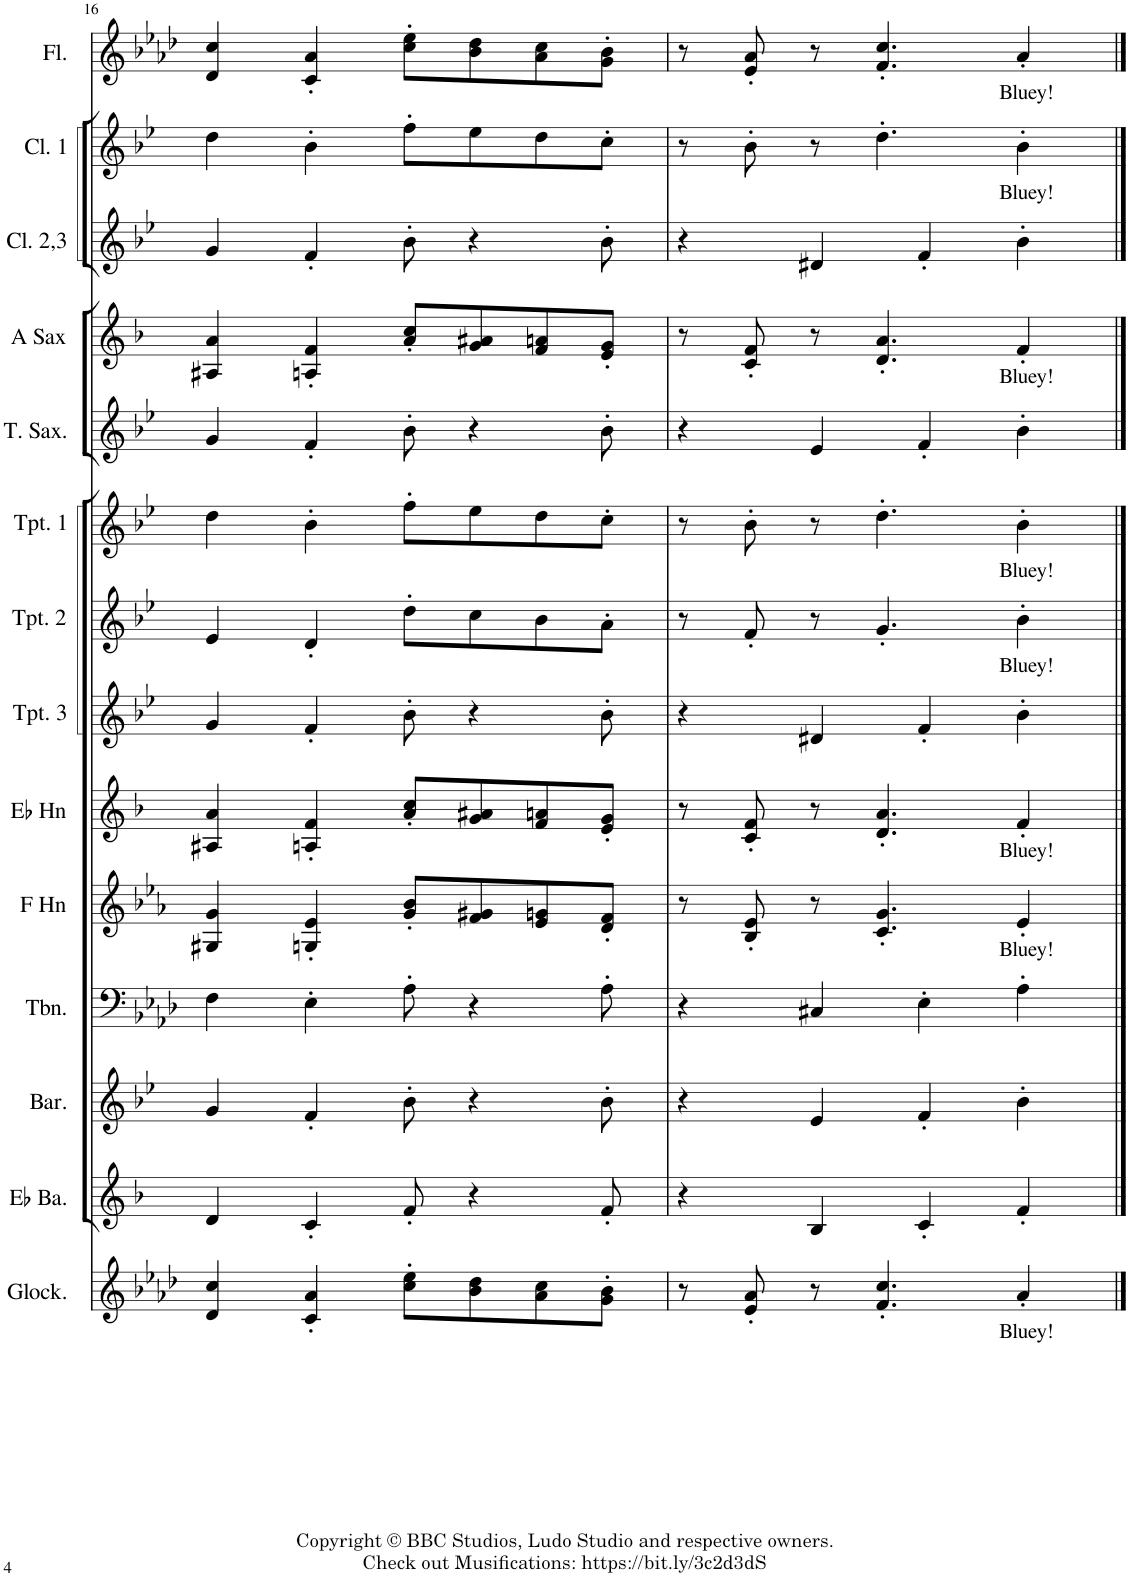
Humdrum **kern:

**kern	**text	**kern	**kern	**kern	**kern	**text	**kern	**text	**kern	**kern	**text	**kern	**text	**kern	**kern	**text	**kern	**kern	**text	**kern	**text
*part14	*part14	*part13	*part12	*part11	*part10	*part10	*part9	*part9	*part8	*part7	*part7	*part6	*part6	*part5	*part4	*part4	*part3	*part2	*part2	*part1	*part1
*staff14	*staff14	*staff13	*staff12	*staff11	*staff10	*staff10	*staff9	*staff9	*staff8	*staff7	*staff7	*staff6	*staff6	*staff5	*staff4	*staff4	*staff3	*staff2	*staff2	*staff1	*staff1
*I"Glockenspiel	*	*I"Eb Bass	*I"Baritone	*I"Trombone	*I"F Horn	*	*I"Eb Horn	*	*I"Bb Trumpet 3	*I"Bb Trumpet 2	*	*I"Bb Trumpet 1	*	*I"Tenor Saxophone	*I"Eb Alto Sax	*	*I"Bb Clarinet 2 &amp; 3	*I"Bb Clarinet 1	*	*I"Flute	*
*I'Glock.	*	*I'Eb Ba.	*I'Bar.	*I'Tbn.	*I'F Hn	*	*I'Eb Hn	*	*I'Tpt. 3	*I'Tpt. 2	*	*I'Tpt. 1	*	*I'T. Sax.	*I'A Sax	*	*I'Cl. 2,3	*I'Cl. 1	*	*I'Fl.	*
!!LO:PB:g=z
*clefG2	*	*clefG2	*clefG2	*clefF4	*clefG2	*	*clefG2	*	*clefG2	*clefG2	*	*clefG2	*	*clefG2	*clefG2	*	*clefG2	*clefG2	*	*clefG2	*
*Trd-14c-24	*	*Trd12c21	*Trd8c14	*	*Trd4c7	*	*Trd5c9	*	*Trd1c2	*Trd1c2	*	*Trd1c2	*	*Trd8c14	*Trd5c9	*	*Trd1c2	*Trd1c2	*	*	*
*k[b-e-a-d-]	*	*k[b-]	*k[b-e-]	*k[b-e-a-d-]	*k[b-e-a-]	*	*k[b-]	*	*k[b-e-]	*k[b-e-]	*	*k[b-e-]	*	*k[b-e-]	*k[b-]	*	*k[b-e-]	*k[b-e-]	*	*k[b-e-a-d-]	*
*M4/4	*	*M4/4	*M4/4	*M4/4	*M4/4	*	*M4/4	*	*M4/4	*M4/4	*	*M4/4	*	*M4/4	*M4/4	*	*M4/4	*M4/4	*	*M4/4	*
=16	=16	=16	=16	=16	=16	=16	=16	=16	=16	=16	=16	=16	=16	=16	=16	=16	=16	=16	=16	=16	=16
4d-/ 4cc/	.	4d/	4g/	4F\	4G#X/ 4g/	.	4A#X/ 4a/	.	4g/	4e-/	.	4dd\	.	4g/	4A#X/ 4a/	.	4g/	4dd\	.	4d-/ 4cc/	.
4c/' 4a-/'	.	4c'/	4f'/	4E-'\	4Gn/' 4e-/'	.	4An/' 4f/'	.	4f'/	4d'/	.	4b-'\	.	4f'/	4An/' 4f/'	.	4f'/	4b-'\	.	4c/' 4a-/'	.
8cc\' 8ee-\'L	.	8f'/	8b-'\	8A-'\	8g/' 8b-/'L	.	8a/' 8cc/'L	.	8b-'\	8dd'\L	.	8ff'\L	.	8b-'\	8a/' 8cc/'L	.	8b-'\	8ff'\L	.	8cc\' 8ee-\'L	.
8b-\ 8dd-\	.	4r	4r	4r	8f/ 8g#X/	.	8g/ 8a#X/	.	4r	8cc\	.	8ee-\	.	4r	8g/ 8a#X/	.	4r	8ee-\	.	8b-\ 8dd-\	.
8a-\ 8cc\	.	.	.	.	8e-/ 8gn/	.	8f/ 8an/	.	.	8b-\	.	8dd\	.	.	8f/ 8an/	.	.	8dd\	.	8a-\ 8cc\	.
8g\' 8b-\'J	.	8f'/	8b-'\	8A-'\	8d/' 8f/'J	.	8e/' 8g/'J	.	8b-'\	8a'\J	.	8cc'\J	.	8b-'\	8e/' 8g/'J	.	8b-'\	8cc'\J	.	8g\' 8b-\'J	.
=17	=17	=17	=17	=17	=17	=17	=17	=17	=17	=17	=17	=17	=17	=17	=17	=17	=17	=17	=17	=17	=17
8r	.	4r	4r	4r	8r	.	8r	.	4r	8r	.	8r	.	4r	8r	.	4r	8r	.	8r	.
8e-/' 8a-/'	.	.	.	.	8B-/' 8e-/'	.	8c/' 8f/'	.	.	8f'/	.	8b-'\	.	.	8c/' 8f/'	.	.	8b-'\	.	8e-/' 8a-/'	.
8r	.	4B-/	4e-/	4C#X/	8r	.	8r	.	4d#X/	8r	.	8r	.	4e-/	8r	.	4d#X/	8r	.	8r	.
4.f/' 4.cc/'	.	.	.	.	4.c/' 4.g/'	.	4.d/' 4.a/'	.	.	4.g'/	.	4.dd'\	.	.	4.d/' 4.a/'	.	.	4.dd'\	.	4.f/' 4.cc/'	.
.	.	4c'/	4f'/	4E-'\	.	.	.	.	4f'/	.	.	.	.	4f'/	.	.	4f'/	.	.	.	.
!	!LO:LY:b	!	!	!	!	!LO:LY:b	!	!LO:LY:b	!	!	!LO:LY:b	!	!LO:LY:b	!	!	!LO:LY:b	!	!	!LO:LY:b	!	!LO:LY:b
4a-'/	Bluey!	4f'/	4b-'\	4A-'\	4e-'/	Bluey!	4f'/	Bluey!	4b-'\	4b-'\	Bluey!	4b-'\	Bluey!	4b-'\	4f'/	Bluey!	4b-'\	4b-'\	Bluey!	4a-'/	Bluey!
==	==	==	==	==	==	==	==	==	==	==	==	==	==	==	==	==	==	==	==	==	==
*-	*-	*-	*-	*-	*-	*-	*-	*-	*-	*-	*-	*-	*-	*-	*-	*-	*-	*-	*-	*-	*-
